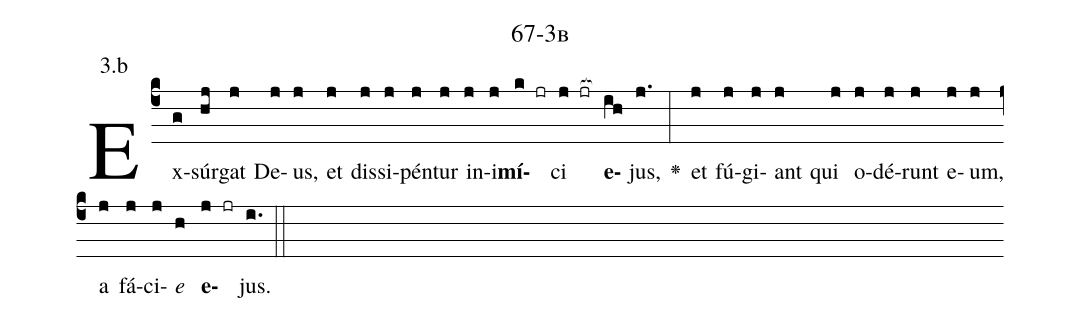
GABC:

name: 67-3b;
annotation: 3.b;
%%
(c4)Ex(g)súr(hj)gat(j) De(j)us,(j) et(j) dis(j)si(j)pén(j)tur(j) in(j)i(j)<b>mí</b>(k jr)ci(j jr[ocb:1{]) <b>e</b>(ih[ocb:0}])jus,(j.) <v>\greheightstar</v>(:) et(j) fú(j)gi(j)ant(j) qui(j) o(j)dé(j)runt(j) e(j)um,(j) a(j) fá(j)ci(j)<i>e</i>(h) <b>e</b>(j jr)jus.(i.) (::)


%E(j) u(j) o(j) u(h) a(j) e.(i.) (::)
